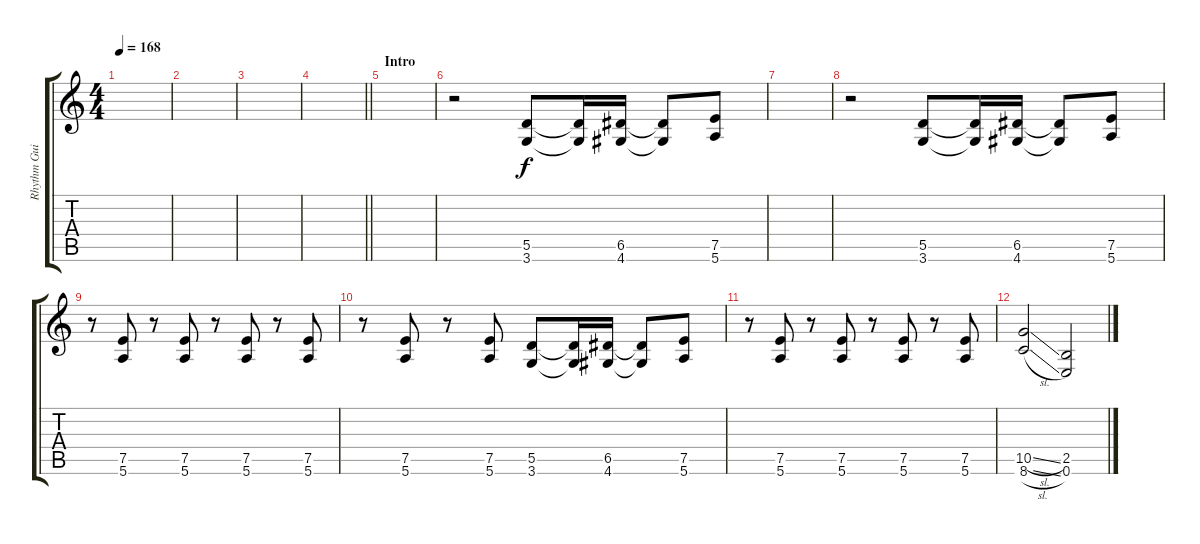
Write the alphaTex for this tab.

\track ("Rhythm Guitar 3" "Rhythm Gui") {instrument acousticguitarsteel}
\staff {score tabs}
\tuning (E4 B3 G3 D3 A2 E2) {hide}
\ts (4 4)
\tempo 168
\clef g2
\ks c
|
|
|
\barLineRight lightlight
|
\section ("" "Intro")
|
r.2 (5.5 3.6).8 (5.5{t} 3.6{t}).16 (6.5 4.6).16 (6.5{t} 4.6{t}).8 (7.5 5.6).8 |
|
r.2 (5.5 3.6).8 (5.5{t} 3.6{t}).16 (6.5 4.6).16 (6.5{t} 4.6{t}).8 (7.5 5.6).8 |
r.8 (7.5 5.6).8 r.8 (7.5 5.6).8 r.8 (7.5 5.6).8 r.8 (7.5 5.6).8 |
r.8 (7.5 5.6).8 r.8 (7.5 5.6).8 (5.5 3.6).8 (5.5{t} 3.6{t}).16 (6.5 4.6).16 (6.5{t} 4.6{t}).8 (7.5 5.6).8 |
r.8 (7.5 5.6).8 r.8 (7.5 5.6).8 r.8 (7.5 5.6).8 r.8 (7.5 5.6).8 |
(10.5{sl} 8.6{sl}).2 (2.5 0.6).2
